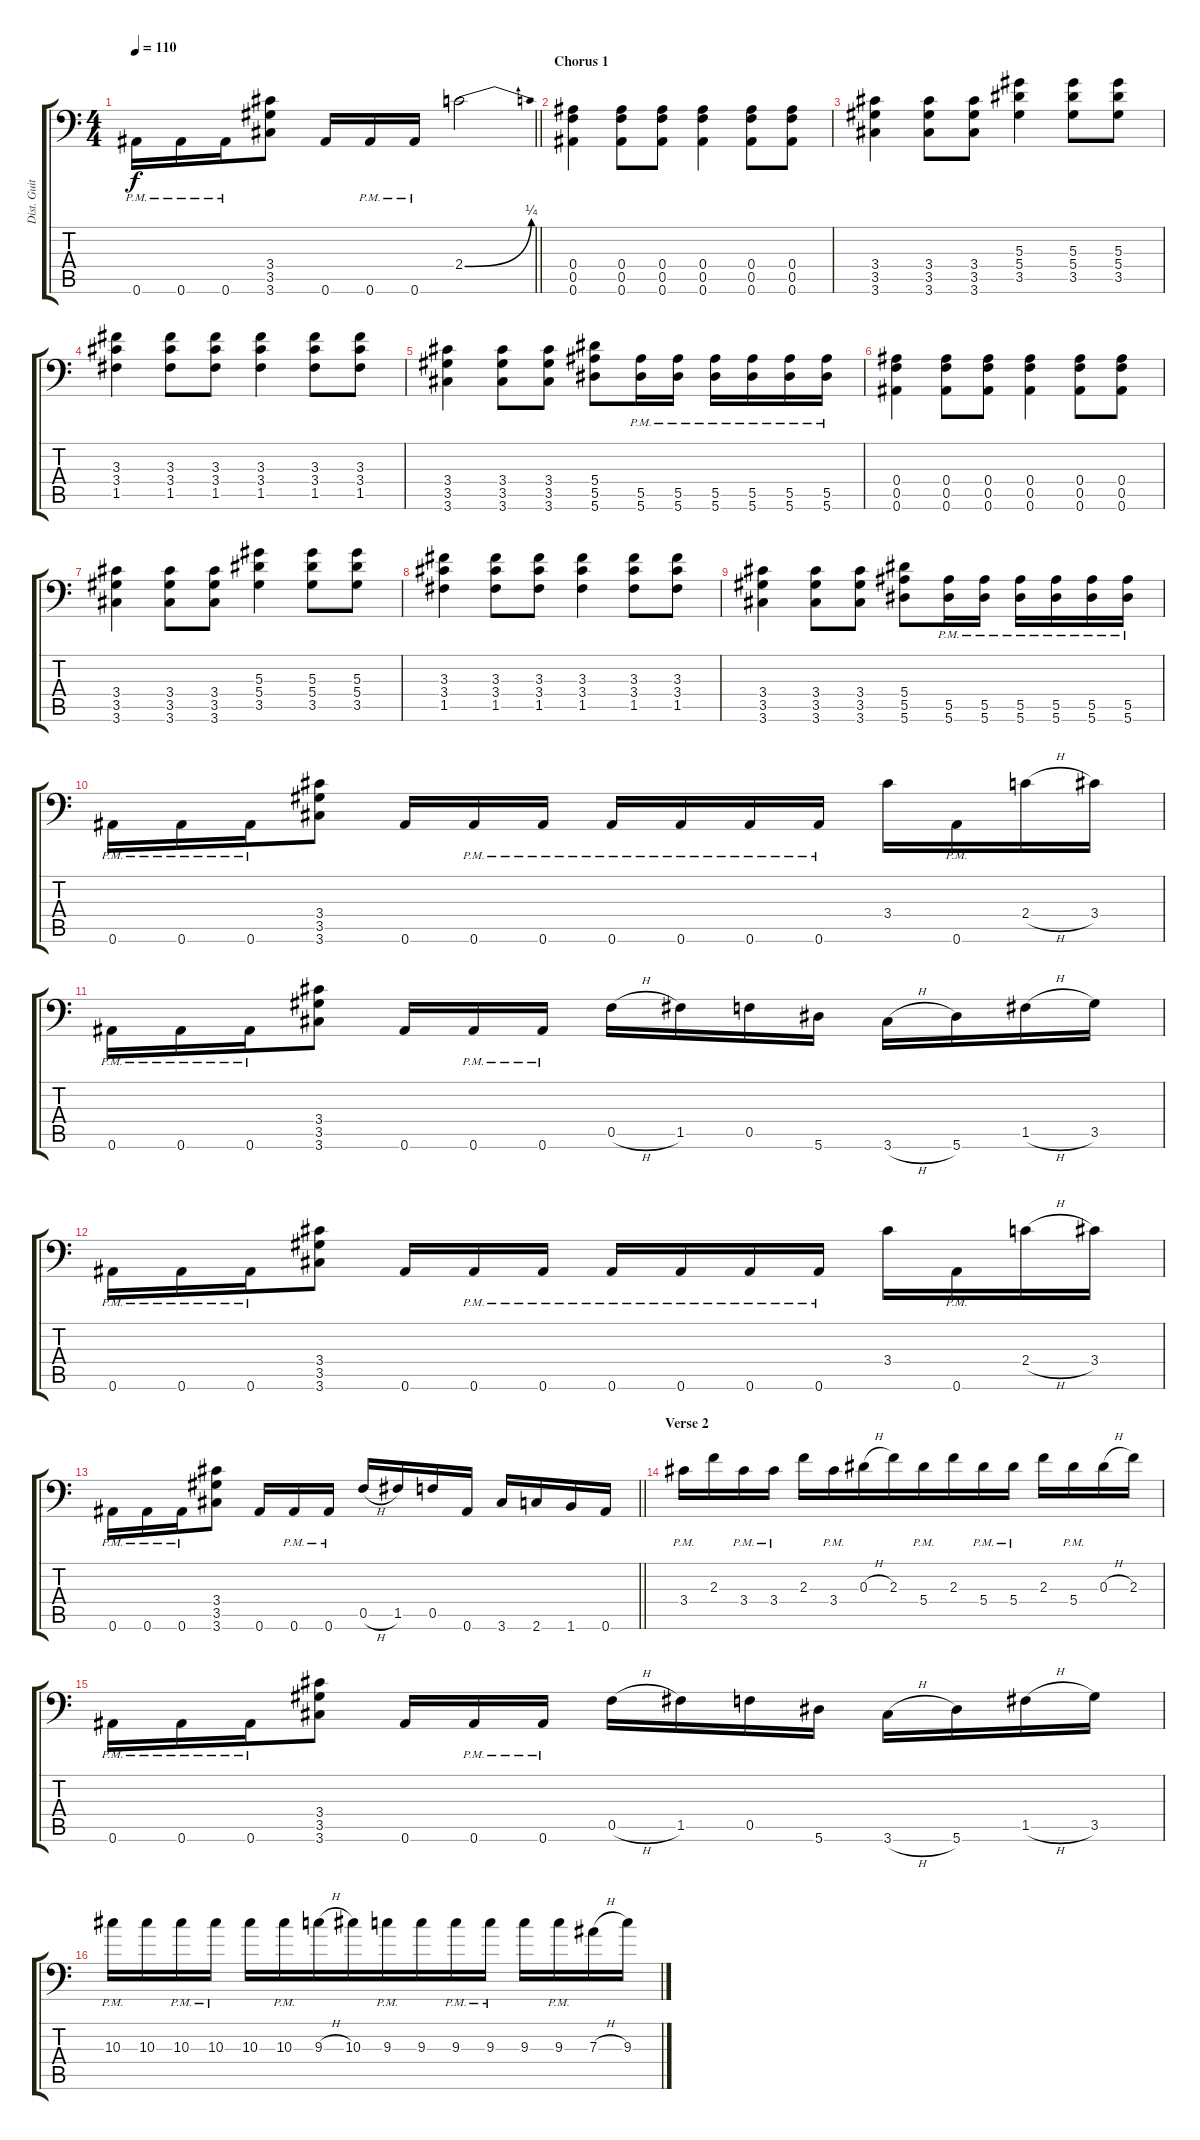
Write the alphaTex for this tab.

\track ("Dist. Guitar Rythm 2" "Dist. Guit") {instrument distortionguitar}
\staff {score tabs}
\tuning (C4 G3 Eb3 Bb2 F2 Bb1) {hide}
\ts (4 4)
\tempo 110
\clef f4
\barLineRight lightlight
\ks c
0.6{pm}.16{dy f} 0.6{pm}.16{beam merge} 0.6{pm}.16 (3.4 3.5 3.6).8 0.6.16 0.6{pm}.16 0.6{pm}.16 2.4{be (bend 0 0 60 1)}.2 |
\section ("" "Chorus 1")
(0.4 0.5 0.6).4 (0.4 0.5 0.6).8 (0.4 0.5 0.6).8 (0.4 0.5 0.6).4 (0.4 0.5 0.6).8 (0.4 0.5 0.6).8 |
(3.4 3.5 3.6).4 (3.4 3.5 3.6).8 (3.4 3.5 3.6).8 (5.3 5.4 3.5).4 (5.3 5.4 3.5).8{beam merge} (5.3 5.4 3.5).8 |
(3.3 3.4 1.5).4{beam merge} (3.3 3.4 1.5).8{beam merge} (3.3 3.4 1.5).8 (3.3 3.4 1.5).4{beam merge} (3.3 3.4 1.5).8 (3.3 3.4 1.5).8 |
(3.4 3.5 3.6).4 (3.4 3.5 3.6).8 (3.4 3.5 3.6).8 (5.4 5.5 5.6).8 (5.5{pm} 5.6{pm}).16 (5.5{pm} 5.6{pm}).16 (5.5{pm} 5.6{pm}).16 (5.5{pm} 5.6{pm}).16 (5.5{pm} 5.6{pm}).16{beam merge} (5.5{pm} 5.6{pm}).16 |
(0.4 0.5 0.6).4 (0.4 0.5 0.6).8 (0.4 0.5 0.6).8 (0.4 0.5 0.6).4 (0.4 0.5 0.6).8 (0.4 0.5 0.6).8 |
(3.4 3.5 3.6).4 (3.4 3.5 3.6).8 (3.4 3.5 3.6).8 (5.3 5.4 3.5).4 (5.3 5.4 3.5).8{beam merge} (5.3 5.4 3.5).8 |
(3.3 3.4 1.5).4{beam merge} (3.3 3.4 1.5).8{beam merge} (3.3 3.4 1.5).8 (3.3 3.4 1.5).4{beam merge} (3.3 3.4 1.5).8 (3.3 3.4 1.5).8 |
(3.4 3.5 3.6).4 (3.4 3.5 3.6).8 (3.4 3.5 3.6).8 (5.4 5.5 5.6).8 (5.5{pm} 5.6{pm}).16 (5.5{pm} 5.6{pm}).16 (5.5{pm} 5.6{pm}).16 (5.5{pm} 5.6{pm}).16 (5.5{pm} 5.6{pm}).16{beam merge} (5.5{pm} 5.6{pm}).16 |
0.6{pm}.16 0.6{pm}.16 0.6{pm}.16 (3.4 3.5 3.6).8 0.6.16 0.6{pm}.16 0.6{pm}.16 0.6{pm}.16 0.6{pm}.16 0.6{pm}.16 0.6{pm}.16 3.4.16 0.6{pm}.16 2.4{h}.16 3.4.16 |
0.6{pm}.16 0.6{pm}.16{beam merge} 0.6{pm}.16 (3.4 3.5 3.6).8 0.6.16 0.6{pm}.16 0.6{pm}.16 0.5{h}.16 1.5.16 0.5.16 5.6.16 3.6{h}.16 5.6.16 1.5{h}.16 3.5.16 |
0.6{pm}.16 0.6{pm}.16 0.6{pm}.16 (3.4 3.5 3.6).8 0.6.16 0.6{pm}.16 0.6{pm}.16 0.6{pm}.16 0.6{pm}.16 0.6{pm}.16 0.6{pm}.16 3.4.16 0.6{pm}.16 2.4{h}.16 3.4.16 |
\barLineRight lightlight
0.6{pm}.16 0.6{pm}.16{beam merge} 0.6{pm}.16 (3.4 3.5 3.6).8 0.6.16 0.6{pm}.16 0.6{pm}.16 0.5{h}.16 1.5.16 0.5.16 0.6.16 3.6.16 2.6.16 1.6.16 0.6.16 |
\section ("" "Verse 2")
3.4{pm}.16 2.3.16 3.4{pm}.16{beam merge} 3.4{pm}.16 2.3.16 3.4{pm}.16 0.3{h}.16{beam merge} 2.3.16{beam merge} 5.4{pm}.16 2.3.16 5.4{pm}.16{beam merge} 5.4{pm}.16 2.3.16 5.4{pm}.16 0.3{h}.16 2.3.16 |
0.6{pm}.16 0.6{pm}.16{beam merge} 0.6{pm}.16 (3.4 3.5 3.6).8 0.6.16 0.6{pm}.16 0.6{pm}.16 0.5{h}.16 1.5.16 0.5.16 5.6.16 3.6{h}.16 5.6.16 1.5{h}.16 3.5.16 |
10.3{pm}.16 10.3.16 10.3{pm}.16{beam merge} 10.3{pm}.16 10.3.16 10.3{pm}.16 9.3{h}.16{beam merge} 10.3.16{beam merge} 9.3{pm}.16 9.3.16 9.3{pm}.16{beam merge} 9.3{pm}.16 9.3.16 9.3{pm}.16 7.3{h}.16 9.3.16
